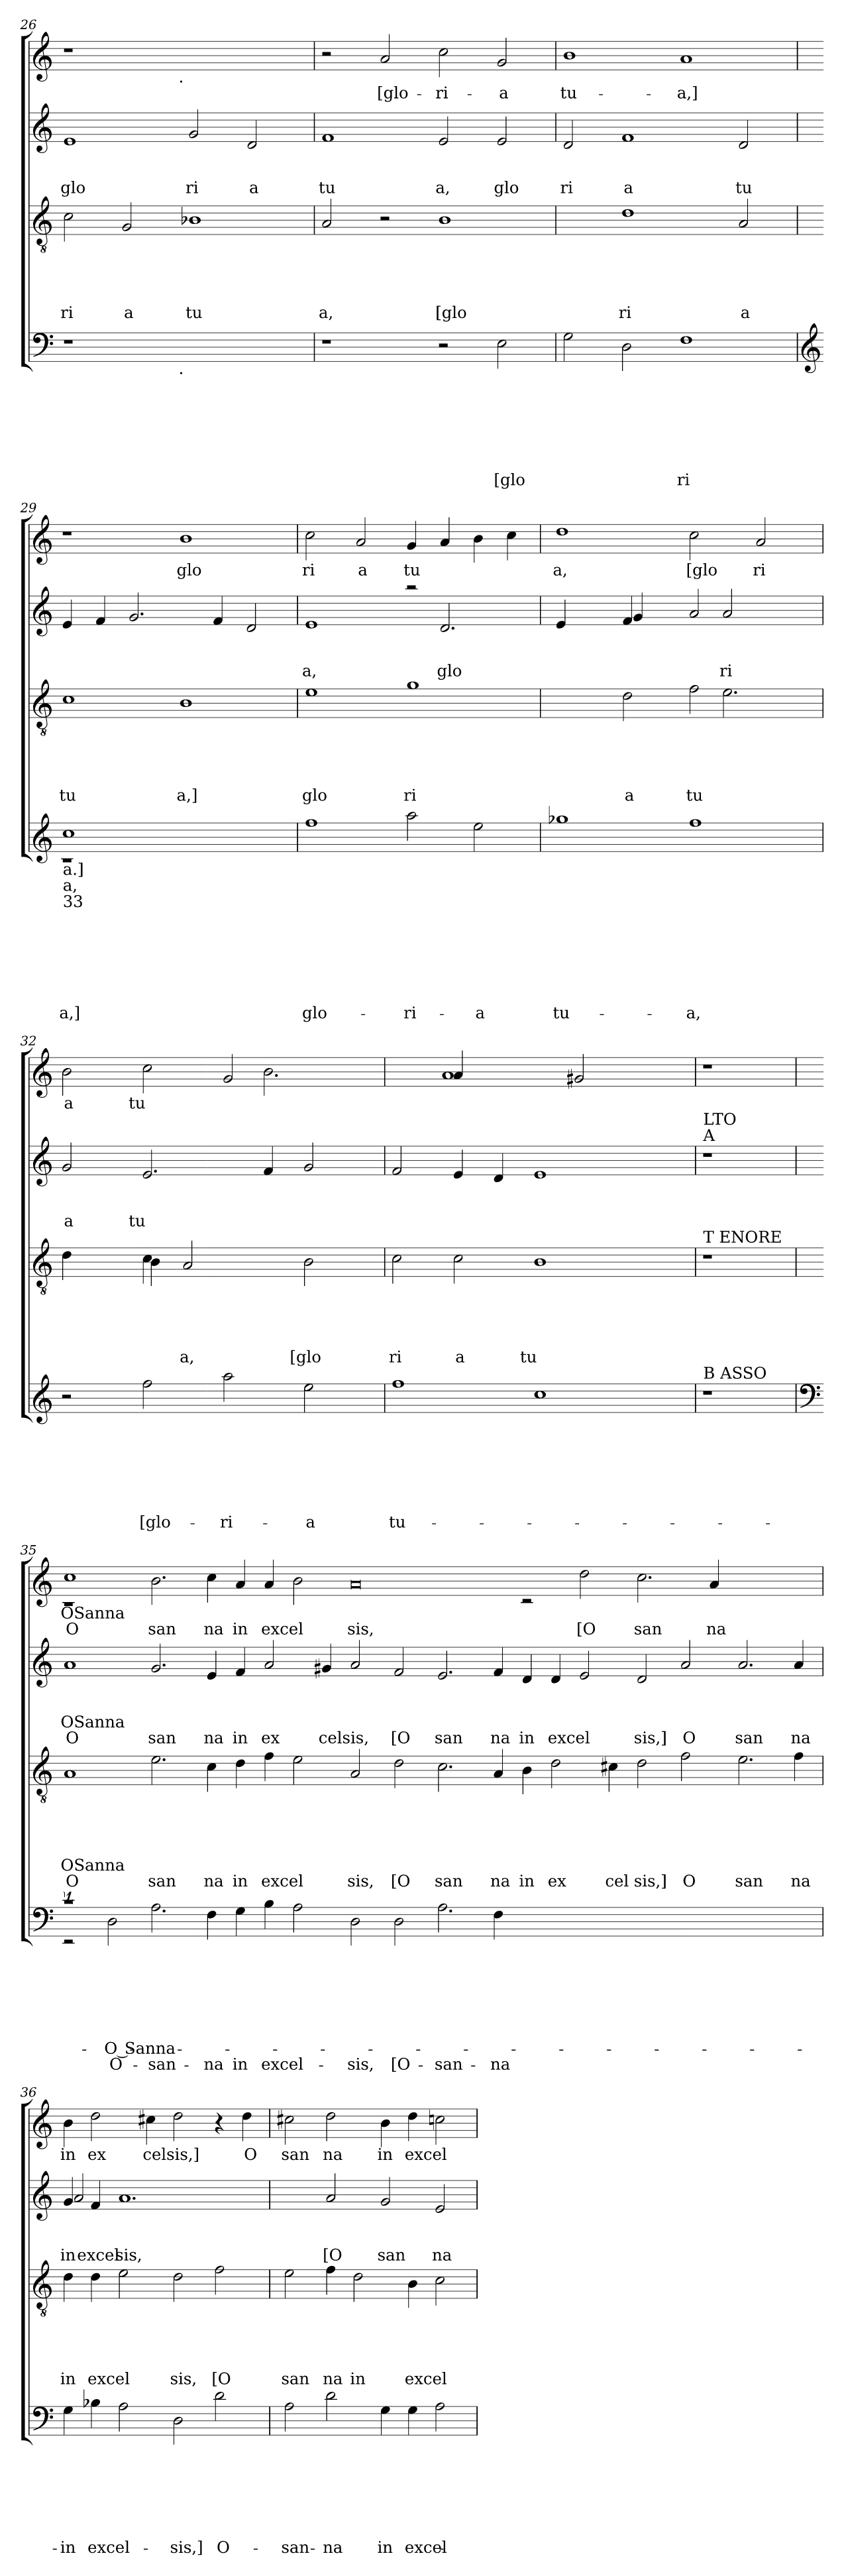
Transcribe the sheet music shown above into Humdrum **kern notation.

**kern	**text	**text	**text	**text	**text	**text	**text	**text	**kern	**text	**text	**text	**text	**text	**text	**kern	**text	**text	**text	**text	**kern	**text	**text
*part4	*part4	*part4	*part4	*part4	*part4	*part4	*part4	*part4	*part3	*part3	*part3	*part3	*part3	*part3	*part3	*part2	*part2	*part2	*part2	*part2	*part1	*part1	*part1
*staff4	*staff4	*staff4	*staff4	*staff4	*staff4	*staff4	*staff4	*staff4	*staff3	*staff3	*staff3	*staff3	*staff3	*staff3	*staff3	*staff2	*staff2	*staff2	*staff2	*staff2	*staff1	*staff1	*staff1
*clefF4	*	*	*	*	*	*	*	*	*clefGv2	*	*	*	*	*	*	*clefG2	*	*	*	*	*clefG2	*	*
*k[]	*	*	*	*	*	*	*	*	*k[]	*	*	*	*	*	*	*k[]	*	*	*	*	*k[]	*	*
*C:	*	*	*	*	*	*	*	*	*C:	*	*	*	*	*	*	*C:	*	*	*	*	*C:	*	*
=26	=26	=26	=26	=26	=26	=26	=26	=26	=26	=26	=26	=26	=26	=26	=26	=26	=26	=26	=26	=26	=26	=26	=26
!	!	!	!	!	!	!	!	!	!	!	!	!	!	!LO:LY:b	!	!	!	!	!LO:LY:b	!	!	!	!
*^	*	*	*	*	*	*	*	*	*	*	*	*	*	*	*	*	*	*	*	*	*^	*	*
1r	2ryy	.	.	.	.	.	.	.	.	2c\	.	.	.	.	ri	.	1e	.	.	glo	.	1r	2ryy	.	.
!	!	!	!	!	!	!	!	!	!	!	!	!	!	!	!LO:LY:b	!	!	!	!	!	!	!	!	!	!
.	4...ryy	.	.	.	.	.	.	.	.	2G/	.	.	.	.	a	.	.	.	.	.	.	.	4...ryy	.	.
!	!	!	!	!	!	!	!	!	!	!	!	!	!	!	!	!	!	!	!	!	!	!	!LO:TX:b:t=.	!	!
!	!LO:TX:b:t=.	!	!	!	!	!	!	!	!	!	!	!	!	!	!	!	!	!	!	!	!	!	!	!	!
.	1ryy	.	.	.	.	.	.	.	.	.	.	.	.	.	.	.	.	.	.	.	.	.	1ryy	.	.
!	!	!	!	!	!	!	!	!	!	!	!	!	!	!	!LO:LY:b	!	!	!	!	!LO:LY:b	!	!	!	!	!
1ryy	.	.	.	.	.	.	.	.	.	1B-X	.	.	.	.	tu	.	2g/	.	.	ri	.	1ryy	.	.	.
!	!	!	!	!	!	!	!	!	!	!	!	!	!	!	!	!	!	!	!	!LO:LY:b	!	!	!	!	!
.	.	.	.	.	.	.	.	.	.	.	.	.	.	.	.	.	2d/	.	.	a	.	.	.	.	.
.	32ryy	.	.	.	.	.	.	.	.	.	.	.	.	.	.	.	.	.	.	.	.	.	32ryy	.	.
=27	=27	=27	=27	=27	=27	=27	=27	=27	=27	=27	=27	=27	=27	=27	=27	=27	=27	=27	=27	=27	=27	=27	=27	=27	=27
!	!	!	!	!	!	!	!	!	!	!	!	!	!	!	!LO:LY:b	!	!	!	!	!LO:LY:b	!	!	!	!	!
*v	*v	*	*	*	*	*	*	*	*	*	*	*	*	*	*	*	*	*	*	*	*	*v	*v	*	*
1r	.	.	.	.	.	.	.	.	2A/	.	.	.	.	a,	.	1f	.	.	tu	.	2r	.	.
!	!	!	!	!	!	!	!	!	!	!	!	!	!	!	!	!	!	!	!	!	!	!LO:LY:b	!
.	.	.	.	.	.	.	.	.	2r	.	.	.	.	.	.	.	.	.	.	.	2a/	[glo-	.
!	!	!	!	!	!	!	!	!	!	!	!	!	!	!LO:LY:b	!	!	!	!	!LO:LY:b	!	!	!LO:LY:b	!
2r	.	.	.	.	.	.	.	.	1B	.	.	.	.	[glo	.	2e/	.	.	a,	.	2cc\	-ri-	.
!	!	!	!	!	!	!	!LO:LY:b	!	!	!	!	!	!	!	!	!	!	!	!LO:LY:b	!	!	!LO:LY:b	!
2E\	.	.	.	.	.	.	[glo	.	.	.	.	.	.	.	.	2e/	.	.	glo	.	2g/	-a	.
=28	=28	=28	=28	=28	=28	=28	=28	=28	=28	=28	=28	=28	=28	=28	=28	=28	=28	=28	=28	=28	=28	=28	=28
!	!	!	!	!	!	!	!	!	!	!	!	!	!	!	!	!	!	!	!LO:LY:b	!	!	!LO:LY:b	!
2G\	.	.	.	.	.	.	.	.	2ryy	.	.	.	.	.	.	2d/	.	.	ri	.	1b	tu-	.
!	!	!	!	!	!	!	!	!	!	!	!	!	!	!LO:LY:b	!	!	!	!	!LO:LY:b	!	!	!	!
2D\	.	.	.	.	.	.	.	.	1d	.	.	.	.	ri	.	1f	.	.	a	.	.	.	.
!	!	!	!	!	!	!	!LO:LY:b	!	!	!	!	!	!	!	!	!	!	!	!	!	!	!LO:LY:b	!
1F	.	.	.	.	.	.	ri	.	.	.	.	.	.	.	.	.	.	.	.	.	1a	-a,]	.
!	!	!	!	!	!	!	!	!	!	!	!	!	!	!LO:LY:b	!	!	!	!	!LO:LY:b	!	!	!	!
.	.	.	.	.	.	.	.	.	2A/	.	.	.	.	a	.	2d/	.	.	tu	.	.	.	.
!!LO:PB:g=z
=29	=29	=29	=29	=29	=29	=29	=29	=29	=29	=29	=29	=29	=29	=29	=29	=29	=29	=29	=29	=29	=29	=29	=29
*clefG2	*	*	*	*	*	*	*	*	*	*	*	*	*	*	*	*	*	*	*	*	*	*	*
*^	*	*	*	*	*	*	*	*	*	*	*	*	*	*	*	*	*	*	*	*	*	*	*
!LO:TX:b:t=a.]	!	!	!	!	!	!	!	!	!	!	!	!	!	!	!	!	!	!	!	!	!	!	!	!
!LO:TX:b:t=a,	!	!	!	!	!	!	!	!	!	!	!	!	!	!	!	!	!	!	!	!	!	!	!	!
!LO:TX:b:t=33	!	!	!	!	!	!	!	!	!	!	!	!	!	!	!	!	!	!	!	!	!	!	!	!
!	!LO:N:vis=1	!	!	!	!	!	!	!LO:LY:b	!	!	!	!	!	!	!LO:LY:b	!	!	!	!	!	!	!	!	!
1cc	0rc	.	.	.	.	.	.	a,]	.	1c	.	.	.	.	tu	.	4e/	.	.	.	.	1r	.	.
.	.	.	.	.	.	.	.	.	.	.	.	.	.	.	.	.	4f/	.	.	.	.	.	.	.
.	.	.	.	.	.	.	.	.	.	.	.	.	.	.	.	.	2.g/	.	.	.	.	.	.	.
!	!	!	!	!	!	!	!	!	!	!	!	!	!	!	!LO:LY:b	!	!	!	!	!	!	!	!LO:LY:b	!
1ryy	.	.	.	.	.	.	.	.	.	1B	.	.	.	.	a,]	.	.	.	.	.	.	1b	glo	.
.	.	.	.	.	.	.	.	.	.	.	.	.	.	.	.	.	4f/	.	.	.	.	.	.	.
.	.	.	.	.	.	.	.	.	.	.	.	.	.	.	.	.	2d/	.	.	.	.	.	.	.
*v	*v	*	*	*	*	*	*	*	*	*	*	*	*	*	*	*	*	*	*	*	*	*	*	*
=30	=30	=30	=30	=30	=30	=30	=30	=30	=30	=30	=30	=30	=30	=30	=30	=30	=30	=30	=30	=30	=30	=30	=30
!	!	!	!	!	!	!	!LO:LY:b	!	!	!	!	!	!	!LO:LY:b	!	!	!	!	!LO:LY:b	!	!	!LO:LY:b	!
*	*	*	*	*	*	*	*	*	*	*	*	*	*	*	*	*^	*	*	*	*	*	*	*
1ff	.	.	.	.	.	.	glo-	.	1e	.	.	.	.	glo	.	1e	1ryy	.	.	a,	.	2cc\	ri	.
!	!	!	!	!	!	!	!	!	!	!	!	!	!	!	!	!	!	!	!	!	!	!	!LO:LY:b	!
.	.	.	.	.	.	.	.	.	.	.	.	.	.	.	.	.	.	.	.	.	.	2a/	a	.
!	!	!	!	!	!	!	!LO:LY:b	!	!	!	!	!	!	!LO:LY:b	!	!	!	!	!	!	!	!	!LO:LY:b	!
2aa\	.	.	.	.	.	.	-ri-	.	1g	.	.	.	.	ri	.	2raa	4ryy	.	.	.	.	4g/	tu	.
!	!	!	!	!	!	!	!	!	!	!	!	!	!	!	!	!	!	!	!	!LO:LY:b	!	!	!	!
.	.	.	.	.	.	.	.	.	.	.	.	.	.	.	.	.	2.d/	.	.	glo	.	4a/	.	.
!	!	!	!	!	!	!	!LO:LY:b	!	!	!	!	!	!	!	!	!	!	!	!	!	!	!	!	!
2ee\	.	.	.	.	.	.	-a	.	.	.	.	.	.	.	.	2ryy	.	.	.	.	.	4b\	.	.
.	.	.	.	.	.	.	.	.	.	.	.	.	.	.	.	.	.	.	.	.	.	4cc\	.	.
*	*	*	*	*	*	*	*	*	*	*	*	*	*	*	*	*v	*v	*	*	*	*	*	*	*
=31	=31	=31	=31	=31	=31	=31	=31	=31	=31	=31	=31	=31	=31	=31	=31	=31	=31	=31	=31	=31	=31	=31	=31
!	!	!	!	!	!	!	!LO:LY:b	!	!	!	!	!	!	!	!	!	!	!	!	!	!	!LO:LY:b	!
*	*	*	*	*	*	*	*	*	*^	*	*	*	*	*	*	*^	*	*	*	*	*	*	*
*	*	*	*	*	*	*	*	*	*	*	*	*	*	*	*	*	*	*^	*	*	*	*	*	*	*
1gg-X	.	.	.	.	.	.	tu-	.	2ryy	1ryy	.	.	.	.	.	.	4e/	2ryy	1ryy	.	.	.	.	1dd	a,	.
.	.	.	.	.	.	.	.	.	.	.	.	.	.	.	.	.	4ryy	.	.	.	.	.	.	.	.	.
!	!	!	!	!	!	!	!	!	!	!	!	!	!	!	!LO:LY:b	!	!	!	!	!	!	!	!	!	!	!
.	.	.	.	.	.	.	.	.	2d\	.	.	.	.	.	a	.	4f/	4g/	.	.	.	.	.	.	.	.
.	.	.	.	.	.	.	.	.	.	.	.	.	.	.	.	.	4ryy	4ryy	.	.	.	.	.	.	.	.
!	!	!	!	!	!	!	!LO:LY:b	!	!	!	!	!	!	!	!LO:LY:b	!	!	!	!	!	!	!	!	!	!LO:LY:b	!
1ff	.	.	.	.	.	.	-a,	.	2f\	4ryy	.	.	.	.	tu	.	1ryy	2a/	4ryy	.	.	.	.	2cc\	[glo	.
!	!	!	!	!	!	!	!	!	!	!	!	!	!	!	!	!	!	!	!	!	!	!LO:LY:b	!	!	!	!
.	.	.	.	.	.	.	.	.	.	2.e\	.	.	.	.	.	.	.	.	2a/	.	.	ri	.	.	.	.
!	!	!	!	!	!	!	!	!	!	!	!	!	!	!	!	!	!	!	!	!	!	!	!	!	!LO:LY:b	!
.	.	.	.	.	.	.	.	.	2ryy	.	.	.	.	.	.	.	.	4ryy	.	.	.	.	.	2a/	ri	.
.	.	.	.	.	.	.	.	.	.	.	.	.	.	.	.	.	.	4ryy	4ryy	.	.	.	.	.	.	.
=32	=32	=32	=32	=32	=32	=32	=32	=32	=32	=32	=32	=32	=32	=32	=32	=32	=32	=32	=32	=32	=32	=32	=32	=32	=32	=32
!	!	!	!	!	!	!	!	!	!	!	!	!	!	!	!	!	!	!	!	!	!	!LO:LY:b	!	!	!LO:LY:b	!
*	*	*	*	*	*	*	*	*	*	*	*	*	*	*	*	*	*v	*v	*v	*	*	*	*	*^	*	*
2r	.	.	.	.	.	.	.	.	4d\	2ryy	.	.	.	.	.	.	2g/	.	.	a	.	2b\	1ryy	a	.
.	.	.	.	.	.	.	.	.	4ryy	.	.	.	.	.	.	.	.	.	.	.	.	.	.	.	.
!	!	!	!	!	!	!	!LO:LY:b	!	!	!	!	!	!	!	!	!	!	!	!	!LO:LY:b	!	!	!	!LO:LY:b	!
2ff\	.	.	.	.	.	.	[glo-	.	4c\	4B\	.	.	.	.	.	.	2.e/	.	.	tu	.	2cc\	.	tu	.
!	!	!	!	!	!	!	!	!	!	!	!	!	!	!	!LO:LY:b	!	!	!	!	!	!	!	!	!	!
.	.	.	.	.	.	.	.	.	1ryy	2A/	.	.	.	.	a,	.	.	.	.	.	.	.	.	.	.
!	!	!	!	!	!	!	!LO:LY:b	!	!	!	!	!	!	!	!	!	!	!	!	!	!	!	!	!	!
2aa\	.	.	.	.	.	.	-ri-	.	.	.	.	.	.	.	.	.	.	.	.	.	.	2g/	4ryy	.	.
.	.	.	.	.	.	.	.	.	.	4ryy	.	.	.	.	.	.	4f/	.	.	.	.	.	2.b\	.	.
!	!	!	!	!	!	!	!LO:LY:b	!	!	!	!	!	!	!	!LO:LY:b	!	!	!	!	!	!	!	!	!	!
2ee\	.	.	.	.	.	.	-a	.	.	2B\	.	.	.	.	[glo	.	2g/	.	.	.	.	2ryy	.	.	.
.	.	.	.	.	.	.	.	.	4ryy	.	.	.	.	.	.	.	.	.	.	.	.	.	.	.	.
*	*	*	*	*	*	*	*	*	*v	*v	*	*	*	*	*	*	*	*	*	*	*	*v	*v	*	*
=33	=33	=33	=33	=33	=33	=33	=33	=33	=33	=33	=33	=33	=33	=33	=33	=33	=33	=33	=33	=33	=33	=33	=33
!	!	!	!	!	!	!	!LO:LY:b	!	!	!	!	!	!	!LO:LY:b	!	!	!	!	!	!	!	!	!
*	*	*	*	*	*	*	*	*	*	*	*	*	*	*	*	*	*	*	*	*	*^	*	*
*	*	*	*	*	*	*	*	*	*	*	*	*	*	*	*	*	*	*	*	*	*	*^	*	*
1ff	.	.	.	.	.	.	tu-	.	2c\	.	.	.	.	ri	.	2f/	.	.	.	.	2ryy	2ryy	1ryy	.	.
!	!	!	!	!	!	!	!	!	!	!	!	!	!	!LO:LY:b	!	!	!	!	!	!	!	!	!	!	!
.	.	.	.	.	.	.	.	.	2c\	.	.	.	.	a	.	4e/	.	.	.	.	4a/	1a	.	.	.
.	.	.	.	.	.	.	.	.	.	.	.	.	.	.	.	4d/	.	.	.	.	4ryy	.	.	.	.
!	!	!	!	!	!	!	!	!	!	!	!	!	!	!LO:LY:b	!	!	!	!	!	!	!	!	!	!	!
1cc	.	.	.	.	.	.	.	.	1B	.	.	.	.	tu	.	1e	.	.	.	.	1ryy	.	4ryy	.	.
.	.	.	.	.	.	.	.	.	.	.	.	.	.	.	.	.	.	.	.	.	.	.	2g#/	.	.
.	.	.	.	.	.	.	.	.	.	.	.	.	.	.	.	.	.	.	.	.	.	4ryy	.	.	.
.	.	.	.	.	.	.	.	.	.	.	.	.	.	.	.	.	.	.	.	.	.	4ryy	4ryy	.	.
!!LO:LB:g=z
=34	=34	=34	=34	=34	=34	=34	=34	=34	=34	=34	=34	=34	=34	=34	=34	=34	=34	=34	=34	=34	=34	=34	=34	=34	=34
!	!	!	!	!	!	!	!	!	!	!	!	!	!	!	!	!	!	!	!	!	!LO:TX:a:i:t=8	!	!	!	!
!	!	!	!	!	!	!	!	!	!	!	!	!	!	!	!	!	!	!	!	!	!LO:TX:a:t=a.]	!	!	!	!
!	!	!	!	!	!	!	!	!	!	!	!	!	!	!	!	!	!	!	!	!	!LO:TX:a:t=a.]	!	!	!	!
!	!	!	!	!	!	!	!	!	!	!	!	!	!	!	!	!	!	!	!	!	!LO:TX:a:t=C ANTO	!	!	!	!
!	!	!	!	!	!	!	!	!	!	!	!	!	!	!	!	!LO:TX:a:t=A	!	!	!	!	!	!	!	!	!
!	!	!	!	!	!	!	!	!	!	!	!	!	!	!	!	!LO:TX:t=LTO	!	!	!	!	!	!	!	!	!
!	!	!	!	!	!	!	!	!	!LO:TX:a:t=T ENORE	!	!	!	!	!	!	!	!	!	!	!	!	!	!	!	!
!LO:TX:a:t=B ASSO	!	!	!	!	!	!	!	!	!	!	!	!	!	!	!	!	!	!	!	!	!	!	!	!	!
*	*	*	*	*	*	*	*	*	*	*	*	*	*	*	*	*	*	*	*	*	*v	*v	*v	*	*
1r	.	.	.	.	.	.	.	.	1r	.	.	.	.	.	.	1r	.	.	.	.	1r	.	.
=35!	=35!	=35!	=35!	=35!	=35!	=35!	=35!	=35!	=35!	=35!	=35!	=35!	=35!	=35!	=35!	=35!	=35!	=35!	=35!	=35!	=35!	=35!	=35!
*clefF4	*	*	*	*	*	*	*	*	*	*	*	*	*	*	*	*	*	*	*	*	*	*	*
!LO:TX:b:t=.	!	!	!	!	!	!	!	!	!	!	!	!	!	!	!	!	!	!	!	!	!	!	!
!LO:N:vis=1	!	!	!	!	!	!	!	!	!	!	!	!	!	!LO:LY:b:rj	!LO:LY:b:rj	!	!	!	!LO:LY:b:rj	!LO:LY:b:rj	!	!LO:LY:b:rj	!LO:LY:b:rj
*^	*	*	*	*	*	*	*	*	*	*	*	*	*	*	*	*	*	*	*	*	*^	*	*
1%5rc	2rEE	.	.	.	.	.	.	.	.	1A	.	.	.	.	OSanna	O	1a	.	.	OSanna	-O	1cc	1rc	OSanna	-O
!	!	!	!	!	!	!	!	!LO:LY:b:rj	!LO:LY:b:rj	!	!	!	!	!	!	!	!	!	!	!	!	!	!	!	!
.	2D\	.	.	.	.	.	.	-O Sanna	O-	.	.	.	.	.	.	.	.	.	.	.	.	.	.	.	.
!	!	!	!	!	!	!	!	!	!LO:LY:b	!	!	!	!	!	!	!LO:LY:b	!	!	!	!	!LO:LY:b	!	!	!	!LO:LY:b
.	2.A\	.	.	.	.	.	.	.	-san-	2.e\	.	.	.	.	.	san	2.g/	.	.	.	san	2.b\	00ryy	.	san
!	!	!	!	!	!	!	!	!	!LO:LY:b	!	!	!	!	!	!	!LO:LY:b	!	!	!	!	!LO:LY:b	!	!	!	!LO:LY:b
.	4F\	.	.	.	.	.	.	.	-na	4c\	.	.	.	.	.	na	4e/	.	.	.	na	4cc\	.	.	na
!	!	!	!	!	!	!	!	!	!LO:LY:b	!	!	!	!	!	!	!LO:LY:b	!	!	!	!	!LO:LY:b	!	!	!	!LO:LY:b
.	4G\	.	.	.	.	.	.	.	in	4d\	.	.	.	.	.	in	4f/	.	.	.	in	4a/	.	.	in
!	!	!	!	!	!	!	!	!	!LO:LY:b	!	!	!	!	!	!	!LO:LY:b	!	!	!	!	!LO:LY:b	!	!	!	!LO:LY:b
.	4B\	.	.	.	.	.	.	.	excel-	4f\	.	.	.	.	.	excel	2a/	.	.	.	ex	4a/	.	.	excel
.	2A\	.	.	.	.	.	.	.	.	2e\	.	.	.	.	.	.	.	.	.	.	.	2b\	.	.	.
!	!	!	!	!	!	!	!	!	!	!	!	!	!	!	!	!	!	!	!	!	!LO:LY:b	!	!	!	!
.	.	.	.	.	.	.	.	.	.	.	.	.	.	.	.	.	4g#/	.	.	.	celsis,	.	.	.	.
!	!	!	!	!	!	!	!	!	!LO:LY:b	!	!	!	!	!	!	!LO:LY:b	!	!	!	!	!	!	!	!	!LO:LY:b
.	2D\	.	.	.	.	.	.	.	-sis,	2A/	.	.	.	.	.	sis,	2a/	.	.	.	.	0a	.	.	sis,
!	!	!	!	!	!	!	!	!	!LO:LY:b	!	!	!	!	!	!	!LO:LY:b	!	!	!	!	!LO:LY:b	!	!	!	!
.	2D\	.	.	.	.	.	.	.	[O-	2d\	.	.	.	.	.	[O	2f/	.	.	.	[O	.	.	.	.
!	!	!	!	!	!	!	!	!	!LO:LY:b	!	!	!	!	!	!	!LO:LY:b	!	!	!	!	!LO:LY:b	!	!	!	!
.	2.A\	.	.	.	.	.	.	.	-san-	2.c\	.	.	.	.	.	san	2.e/	.	.	.	san	.	.	.	.
!	!	!	!	!	!	!	!	!	!LO:LY:b	!	!	!	!	!	!	!LO:LY:b	!	!	!	!	!LO:LY:b	!	!	!	!
.	4F\	.	.	.	.	.	.	.	-na	4A/	.	.	.	.	.	na	4f/	.	.	.	na	.	.	.	.
!	!	!	!	!	!	!	!	!	!	!	!	!	!	!	!	!LO:LY:b	!	!	!	!	!LO:LY:b	!	!	!	!
0.ryy	0.ryy	.	.	.	.	.	.	.	.	4B\	.	.	.	.	.	in	4d/	.	.	.	in	1ryy	2rc	.	.
!	!	!	!	!	!	!	!	!	!	!	!	!	!	!	!	!LO:LY:b	!	!	!	!	!LO:LY:b	!	!	!	!
.	.	.	.	.	.	.	.	.	.	2d\	.	.	.	.	.	ex	4d/	.	.	.	excel	.	.	.	.
!	!	!	!	!	!	!	!	!	!	!	!	!	!	!	!	!	!	!	!	!	!	!	!	!	!LO:LY:b
.	.	.	.	.	.	.	.	.	.	.	.	.	.	.	.	.	2e/	.	.	.	.	.	2dd\	.	[O
!	!	!	!	!	!	!	!	!	!	!	!	!	!	!	!	!LO:LY:b	!	!	!	!	!	!	!	!	!
.	.	.	.	.	.	.	.	.	.	4c#\	.	.	.	.	.	cel	.	.	.	.	.	.	.	.	.
!	!	!	!	!	!	!	!	!	!	!	!	!	!	!	!	!LO:LY:b	!	!	!	!	!LO:LY:b	!	!	!	!LO:LY:b
.	.	.	.	.	.	.	.	.	.	2d\	.	.	.	.	.	sis,]	2d/	.	.	.	sis,]	0ryy	2.cc\	.	san
!	!	!	!	!	!	!	!	!	!	!	!	!	!	!	!	!LO:LY:b	!	!	!	!	!LO:LY:b	!	!	!	!
.	.	.	.	.	.	.	.	.	.	2f\	.	.	.	.	.	O	2a/	.	.	.	O	.	.	.	.
!	!	!	!	!	!	!	!	!	!	!	!	!	!	!	!	!	!	!	!	!	!	!	!	!	!LO:LY:b
.	.	.	.	.	.	.	.	.	.	.	.	.	.	.	.	.	.	.	.	.	.	.	4a/	.	na
!	!	!	!	!	!	!	!	!	!	!	!	!	!	!	!	!LO:LY:b	!	!	!	!	!LO:LY:b	!	!	!	!
.	.	.	.	.	.	.	.	.	.	2.e\	.	.	.	.	.	san	2.a/	.	.	.	san	.	1ryy	.	.
!	!	!	!	!	!	!	!	!	!	!	!	!	!	!	!	!LO:LY:b	!	!	!	!	!LO:LY:b	!	!	!	!
.	.	.	.	.	.	.	.	.	.	4f\	.	.	.	.	.	na	4a/	.	.	.	na	.	.	.	.
*v	*v	*	*	*	*	*	*	*	*	*	*	*	*	*	*	*	*	*	*	*	*	*v	*v	*	*
!!LO:PB:g=z
=36	=36	=36	=36	=36	=36	=36	=36	=36	=36	=36	=36	=36	=36	=36	=36	=36	=36	=36	=36	=36	=36	=36	=36
!	!	!	!	!	!	!	!LO:LY:b	!	!	!	!	!	!	!LO:LY:b	!	!	!	!	!LO:LY:b	!	!	!LO:LY:b	!
*	*	*	*	*	*	*	*	*	*	*	*	*	*	*	*	*^	*	*	*	*	*	*	*
4G\	.	.	.	.	.	.	in	.	4d\	.	.	.	.	in	.	4g/	2a/	.	.	in	.	4b\	in	.
!	!	!	!	!	!	!	!LO:LY:b	!	!	!	!	!	!	!LO:LY:b	!	!	!	!	!	!LO:LY:b	!	!	!LO:LY:b	!
4B-X\	.	.	.	.	.	.	excel-	.	4d\	.	.	.	.	excel	.	4f/	.	.	.	excel	.	2dd\	ex	.
!	!	!	!	!	!	!	!	!	!	!	!	!	!	!	!	!	!	!	!	!LO:LY:b	!	!	!	!
2A\	.	.	.	.	.	.	.	.	2e\	.	.	.	.	.	.	1.a	1.ryy	.	.	sis,	.	.	.	.
!	!	!	!	!	!	!	!	!	!	!	!	!	!	!	!	!	!	!	!	!	!	!	!LO:LY:b	!
.	.	.	.	.	.	.	.	.	.	.	.	.	.	.	.	.	.	.	.	.	.	4cc#\	celsis,]	.
!	!	!	!	!	!	!	!LO:LY:b	!	!	!	!	!	!	!LO:LY:b	!	!	!	!	!	!	!	!	!	!
2D\	.	.	.	.	.	.	-sis,]	.	2d\	.	.	.	.	sis,	.	.	.	.	.	.	.	2dd\	.	.
!	!	!	!	!	!	!	!LO:LY:b	!	!	!	!	!	!	!LO:LY:b	!	!	!	!	!	!	!	!	!	!
2d\	.	.	.	.	.	.	O-	.	2f\	.	.	.	.	[O	.	.	.	.	.	.	.	4r	.	.
!	!	!	!	!	!	!	!	!	!	!	!	!	!	!	!	!	!	!	!	!	!	!	!LO:LY:b	!
.	.	.	.	.	.	.	.	.	.	.	.	.	.	.	.	.	.	.	.	.	.	4dd\	O	.
*	*	*	*	*	*	*	*	*	*	*	*	*	*	*	*	*v	*v	*	*	*	*	*	*	*
=37	=37	=37	=37	=37	=37	=37	=37	=37	=37	=37	=37	=37	=37	=37	=37	=37	=37	=37	=37	=37	=37	=37	=37
!	!	!	!	!	!	!	!LO:LY:b	!	!	!	!	!	!	!LO:LY:b	!	!	!	!	!	!	!	!LO:LY:b	!
2A\	.	.	.	.	.	.	-san-	.	2e\	.	.	.	.	san	.	2ryy	.	.	.	.	2cc#X\	san	.
!	!	!	!	!	!	!	!LO:LY:b	!	!	!	!	!	!	!LO:LY:b	!	!	!	!	!LO:LY:b	!	!	!LO:LY:b	!
2d\	.	.	.	.	.	.	-na	.	4f\	.	.	.	.	na	.	2a/	.	.	[O	.	2dd\	na	.
!	!	!	!	!	!	!	!	!	!	!	!	!	!	!LO:LY:b	!	!	!	!	!	!	!	!	!
.	.	.	.	.	.	.	.	.	2d\	.	.	.	.	in	.	.	.	.	.	.	.	.	.
!	!	!	!	!	!	!	!LO:LY:b	!	!	!	!	!	!	!	!	!	!	!	!LO:LY:b	!	!	!LO:LY:b	!
4G\	.	.	.	.	.	.	in	.	.	.	.	.	.	.	.	2g/	.	.	san	.	4b\	in	.
!	!	!	!	!	!	!	!LO:LY:b	!	!	!	!	!	!	!LO:LY:b	!	!	!	!	!	!	!	!LO:LY:b	!
4G\	.	.	.	.	.	.	excel-	.	4B\	.	.	.	.	excel	.	.	.	.	.	.	4dd\	excel	.
!	!	!	!	!	!	!	!	!	!	!	!	!	!	!	!	!	!	!	!LO:LY:b	!	!	!	!
2A\	.	.	.	.	.	.	.	.	2c\	.	.	.	.	.	.	2e/	.	.	na	.	2ccn\	.	.
=	=	=	=	=	=	=	=	=	=	=	=	=	=	=	=	=	=	=	=	=	=	=	=
*-	*-	*-	*-	*-	*-	*-	*-	*-	*-	*-	*-	*-	*-	*-	*-	*-	*-	*-	*-	*-	*-	*-	*-
